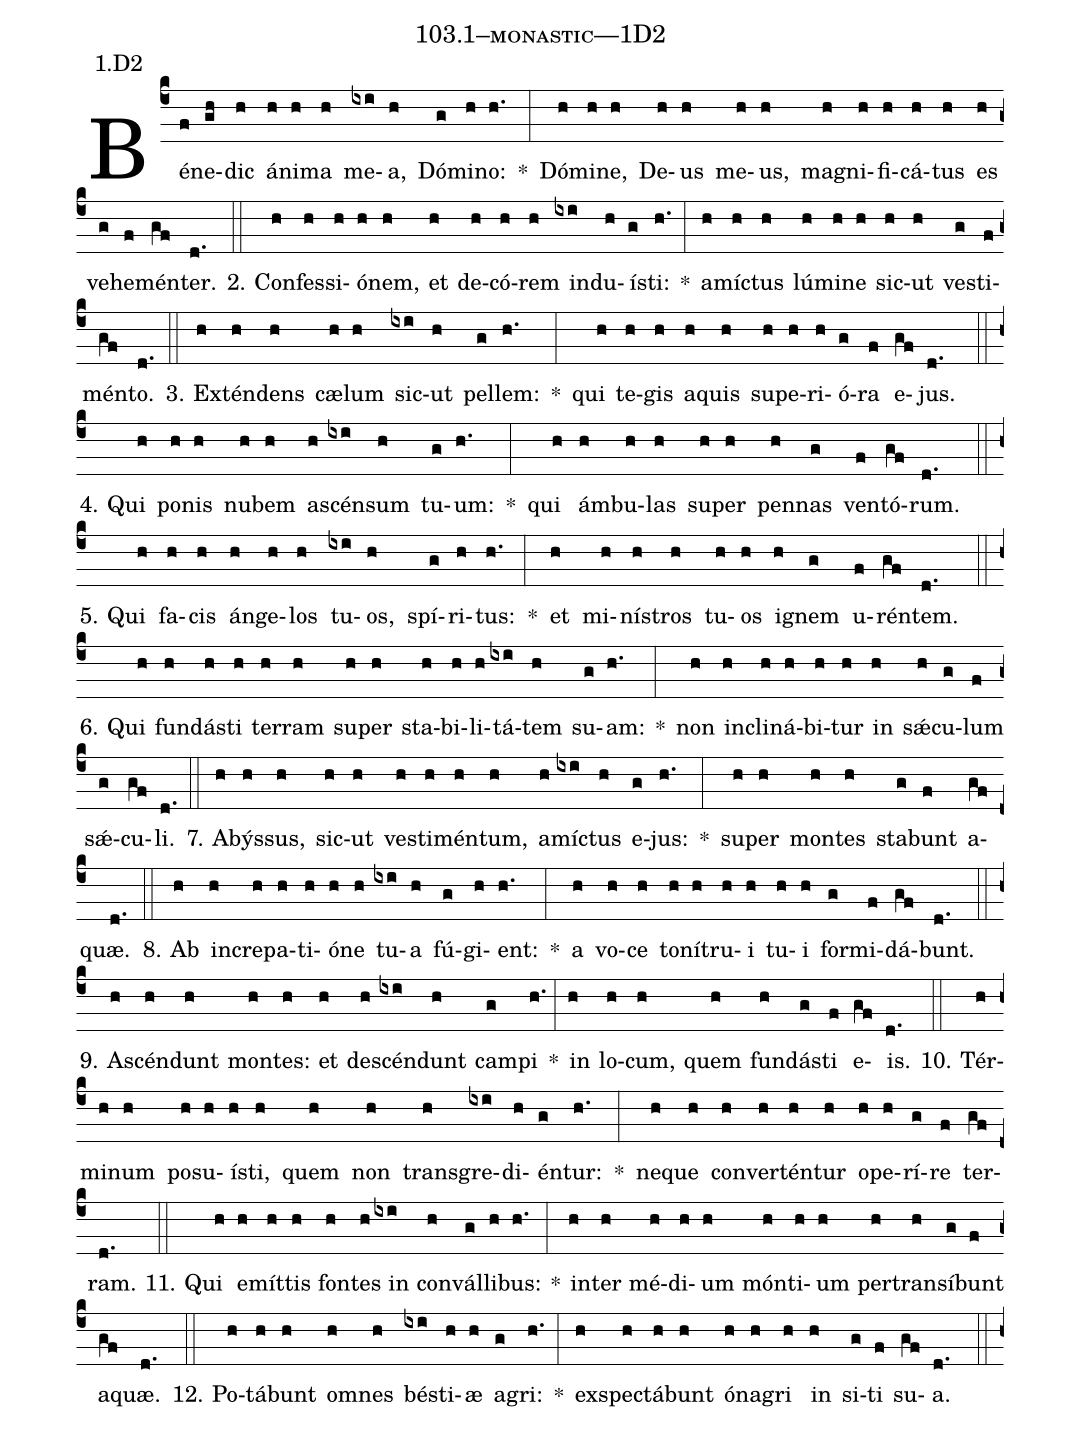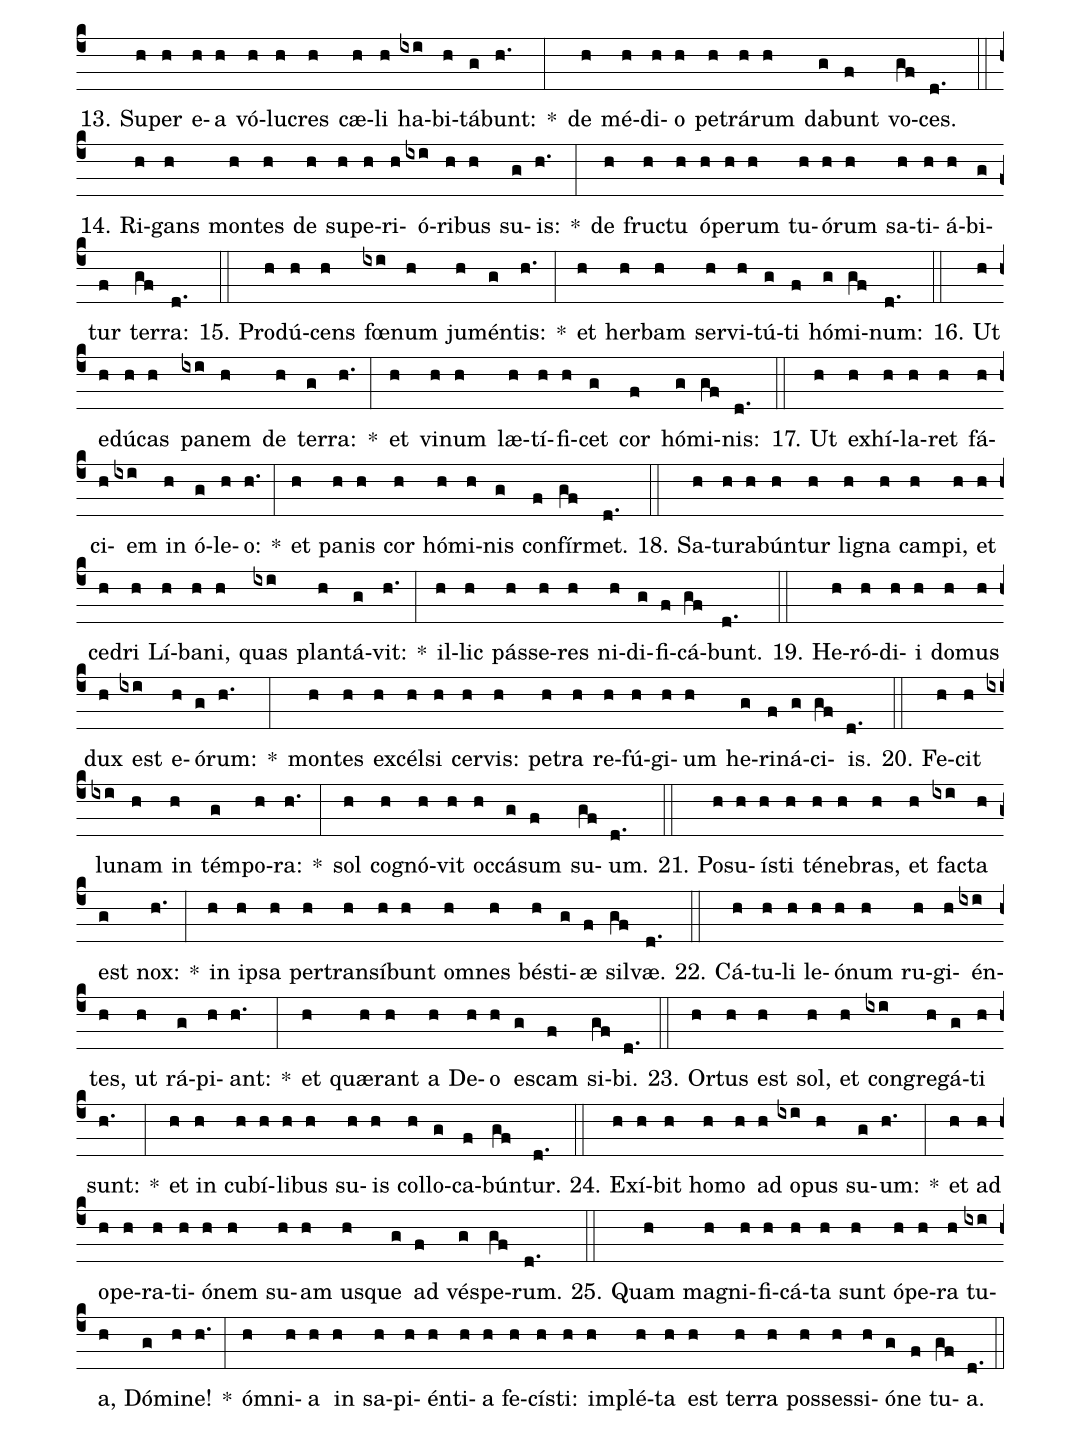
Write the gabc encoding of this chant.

name: 103.1--monastic---1D2;
annotation: 1.D2;
%%
(c4)Bé(f)ne(gh)dic(h) á(h)ni(h)ma(h) me(ixi)a,(h) Dó(g)mi(h)no:(h.) *(:) Dó(h)mi(h)ne,(h) De(h)us(h) me(h)us,(h) ma(h)gni(h)fi(h)cá(h)tus(h) es(h) ve(g)he(f)mén(gf)ter.(d.) (::)
2. Con(h)fes(h)si(h)ó(h)nem,(h) et(h) de(h)có(h)rem(h) ind(ixi)u(h)ís(g)ti:(h.) *(:) a(h)míc(h)tus(h) lú(h)mi(h)ne(h) sic(h)ut(h) ves(g)ti(f)mén(gf)to.(d.) (::)
3. Ex(h)tén(h)dens(h) cæ(h)lum(h) sic(ixi)ut(h) pel(g)lem:(h.) *(:) qui(h) te(h)gis(h) a(h)quis(h) su(h)pe(h)ri(h)ó(g)ra(f) e(gf)jus.(d.) (::)
4. Qui(h) po(h)nis(h) nu(h)bem(h) a(h)scén(ixi)sum(h) tu(g)um:(h.) *(:) qui(h) ám(h)bu(h)las(h) su(h)per(h) pen(h)nas(g) ven(f)tó(gf)rum.(d.) (::)
5. Qui(h) fa(h)cis(h) án(h)ge(h)los(h) tu(ixi)os,(h) spí(g)ri(h)tus:(h.) *(:) et(h) mi(h)nís(h)tros(h) tu(h)os(h) i(h)gnem(g) u(f)rén(gf)tem.(d.) (::)
6. Qui(h) fun(h)dás(h)ti(h) ter(h)ram(h) su(h)per(h) sta(h)bi(h)li(h)tá(ixi)tem(h) su(g)am:(h.) *(:) non(h) in(h)cli(h)ná(h)bi(h)tur(h) in(h) sǽ(h)cu(g)lum(f) sǽ(g)cu(gf)li.(d.) (::)
7. A(h)býs(h)sus,(h) sic(h)ut(h) ves(h)ti(h)mén(h)tum,(h) a(h)míc(ixi)tus(h) e(g)jus:(h.) *(:) su(h)per(h) mon(h)tes(h) sta(g)bunt(f) a(gf)quæ.(d.) (::)
8. Ab(h) in(h)cre(h)pa(h)ti(h)ó(h)ne(h) tu(ixi)a(h) fú(g)gi(h)ent:(h.) *(:) a(h) vo(h)ce(h) to(h)ní(h)tru(h)i(h) tu(h)i(h) for(g)mi(f)dá(gf)bunt.(d.) (::)
9. A(h)scén(h)dunt(h) mon(h)tes:(h) et(h) de(h)scén(ixi)dunt(h) cam(g)pi(h.) *(:) in(h) lo(h)cum,(h) quem(h) fun(h)dás(g)ti(f) e(gf)is.(d.) (::)
10. Tér(h)mi(h)num(h) po(h)su(h)ís(h)ti,(h) quem(h) non(h) trans(h)gre(ixi)di(h)én(g)tur:(h.) *(:) ne(h)que(h) con(h)ver(h)tén(h)tur(h) o(h)pe(h)rí(g)re(f) ter(gf)ram.(d.) (::)
11. Qui(h) e(h)mít(h)tis(h) fon(h)tes(h) in(ixi) con(h)vál(g)li(h)bus:(h.) *(:) in(h)ter(h) mé(h)di(h)um(h) món(h)ti(h)um(h) per(h)trans(h)í(g)bunt(f) a(gf)quæ.(d.) (::)
12. Po(h)tá(h)bunt(h) om(h)nes(h) bés(ixi)ti(h)æ(h) a(g)gri:(h.) *(:) ex(h)spec(h)tá(h)bunt(h) ó(h)na(h)gri(h) in(h) si(g)ti(f) su(gf)a.(d.) (::)
13. Su(h)per(h) e(h)a(h) vó(h)lu(h)cres(h) cæ(h)li(h) ha(ixi)bi(h)tá(g)bunt:(h.) *(:) de(h) mé(h)di(h)o(h) pe(h)trá(h)rum(h) da(g)bunt(f) vo(gf)ces.(d.) (::)
14. Ri(h)gans(h) mon(h)tes(h) de(h) su(h)pe(h)ri(h)ó(ixi)ri(h)bus(h) su(g)is:(h.) *(:) de(h) fruc(h)tu(h) ó(h)pe(h)rum(h) tu(h)ó(h)rum(h) sa(h)ti(h)á(h)bi(g)tur(f) ter(gf)ra:(d.) (::)
15. Pro(h)dú(h)cens(h) fœ(ixi)num(h) ju(h)mén(g)tis:(h.) *(:) et(h) her(h)bam(h) ser(h)vi(h)tú(g)ti(f) hó(g)mi(gf)num:(d.) (::)
16. Ut(h) e(h)dú(h)cas(h) pa(ixi)nem(h) de(h) ter(g)ra:(h.) *(:) et(h) vi(h)num(h) læ(h)tí(h)fi(h)cet(g) cor(f) hó(g)mi(gf)nis:(d.) (::)
17. Ut(h) ex(h)hí(h)la(h)ret(h) fá(h)ci(h)em(ixi) in(h) ó(g)le(h)o:(h.) *(:) et(h) pa(h)nis(h) cor(h) hó(h)mi(h)nis(g) con(f)fír(gf)met.(d.) (::)
18. Sa(h)tu(h)ra(h)bún(h)tur(h) li(h)gna(h) cam(h)pi,(h) et(h) ce(h)dri(h) Lí(h)ba(h)ni,(h) quas(ixi) plan(h)tá(g)vit:(h.) *(:) il(h)lic(h) pás(h)se(h)res(h) ni(h)di(g)fi(f)cá(gf)bunt.(d.) (::)
19. He(h)ró(h)di(h)i(h) do(h)mus(h) dux(h) est(ixi) e(h)ó(g)rum:(h.) *(:) mon(h)tes(h) ex(h)cél(h)si(h) cer(h)vis:(h) pe(h)tra(h) re(h)fú(h)gi(h)um(h) he(g)ri(f)ná(g)ci(gf)is.(d.) (::)
20. Fe(h)cit(h) lu(ixi)nam(h) in(h) tém(g)po(h)ra:(h.) *(:) sol(h) co(h)gnó(h)vit(h) oc(h)cá(g)sum(f) su(gf)um.(d.) (::)
21. Po(h)su(h)ís(h)ti(h) té(h)ne(h)bras,(h) et(h) fac(ixi)ta(h) est(g) nox:(h.) *(:) in(h) ip(h)sa(h) per(h)trans(h)í(h)bunt(h) om(h)nes(h) bés(h)ti(g)æ(f) sil(gf)væ.(d.) (::)
22. Cá(h)tu(h)li(h) le(h)ó(h)num(h) ru(h)gi(h)én(ixi)tes,(h) ut(h) rá(g)pi(h)ant:(h.) *(:) et(h) quæ(h)rant(h) a(h) De(h)o(h) es(g)cam(f) si(gf)bi.(d.) (::)
23. Or(h)tus(h) est(h) sol,(h) et(h) con(ixi)gre(h)gá(g)ti(h) sunt:(h.) *(:) et(h) in(h) cu(h)bí(h)li(h)bus(h) su(h)is(h) col(h)lo(g)ca(f)bún(gf)tur.(d.) (::)
24. Ex(h)í(h)bit(h) ho(h)mo(h) ad(h) o(ixi)pus(h) su(g)um:(h.) *(:) et(h) ad(h) o(h)pe(h)ra(h)ti(h)ó(h)nem(h) su(h)am(h) us(h)que(g) ad(f) vés(g)pe(gf)rum.(d.) (::)
25. Quam(h) ma(h)gni(h)fi(h)cá(h)ta(h) sunt(h) ó(h)pe(h)ra(h) tu(ixi)a,(h) Dó(g)mi(h)ne!(h.) *(:) óm(h)ni(h)a(h) in(h) sa(h)pi(h)én(h)ti(h)a(h) fe(h)cís(h)ti:(h) im(h)plé(h)ta(h) est(h) ter(h)ra(h) pos(h)ses(h)si(h)ó(g)ne(f) tu(gf)a.(d.) (::)
